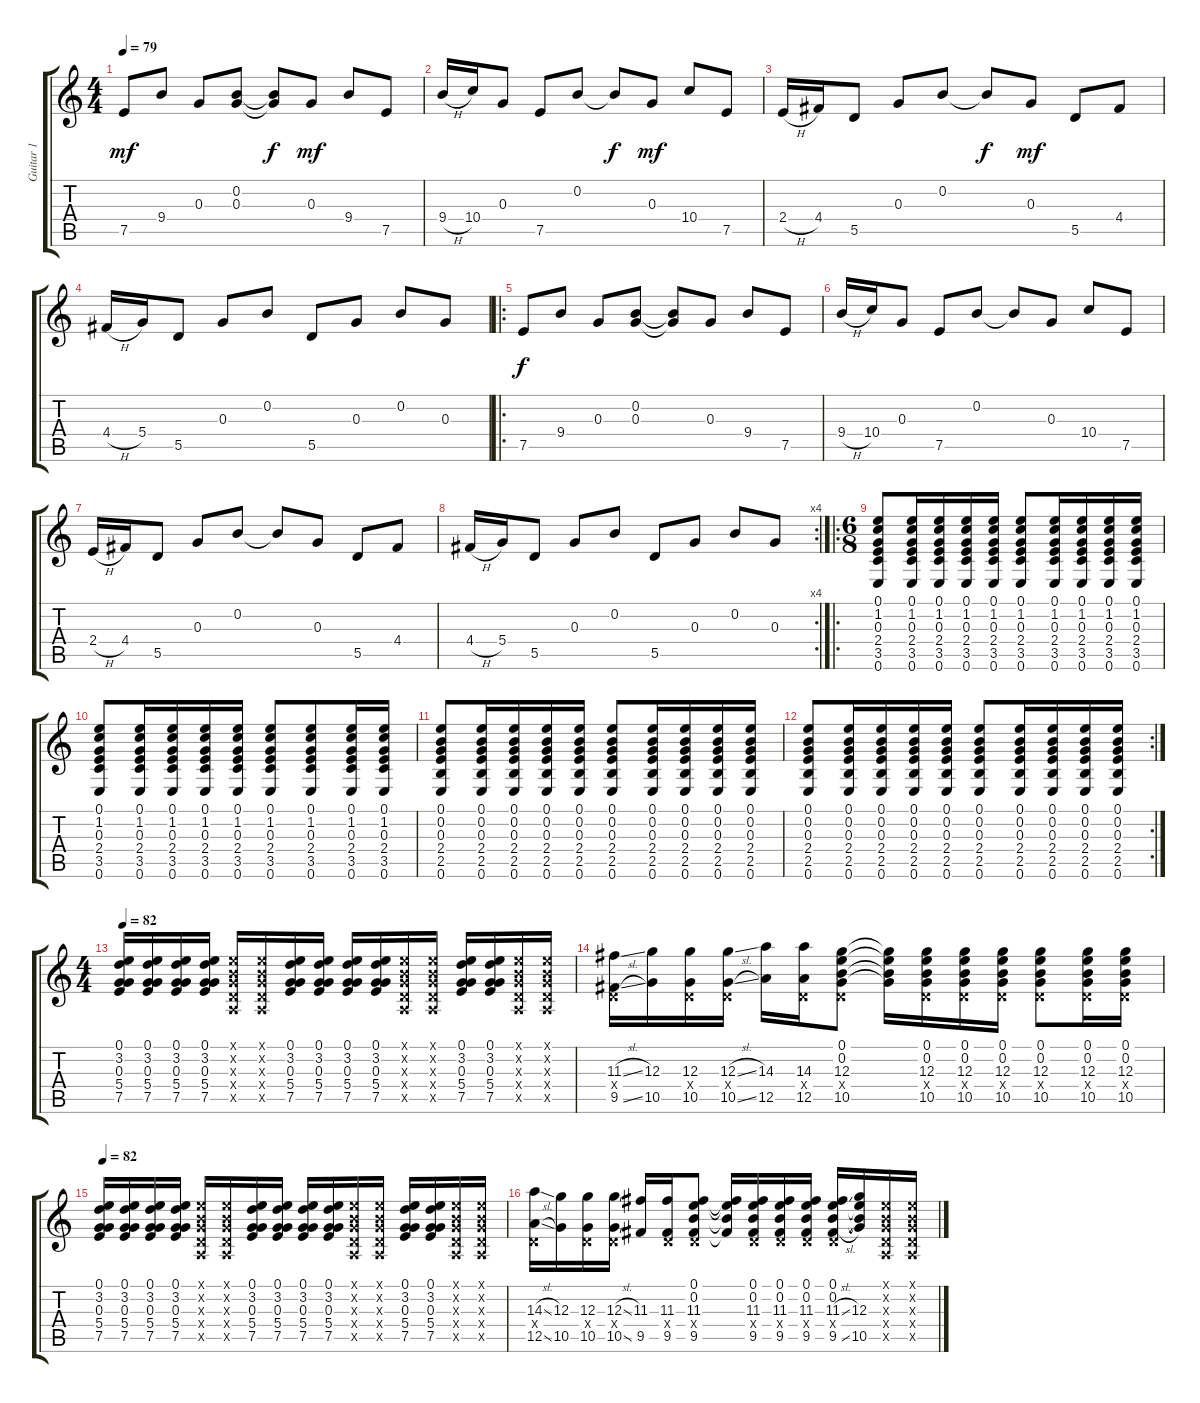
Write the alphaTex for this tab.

\track ("Guitar 1" "Guitar 1") {instrument acousticguitarsteel}
\staff {score tabs}
\tuning (E4 B3 G3 D3 A2 E2) {hide}
\ts (4 4)
\tempo 79
\clef g2
\ks c
7.5.8{dy mf instrument acousticguitarsteel} 9.4.8 0.3.8 (0.2 0.3).8 (0.2{t} 0.3{t}).8{dy f} 0.3.8{dy mf} 9.4.8 7.5.8 |
9.4{h}.16 10.4.16 0.3.8 7.5.8 0.2.8 0.2{t}.8{dy f} 0.3.8{dy mf} 10.4.8 7.5.8 |
2.4{h}.16 4.4.16 5.5.8 0.3.8 0.2.8 0.2{t}.8{dy f} 0.3.8{dy mf} 5.5.8 4.4.8 |
4.4{h}.16 5.4.16 5.5.8 0.3.8 0.2.8 5.5.8 0.3.8 0.2.8 0.3.8 |
\ro
7.5.8{dy f} 9.4.8 0.3.8 (0.2 0.3).8 (0.2{t} 0.3{t}).8 0.3.8 9.4.8 7.5.8 |
9.4{h}.16 10.4.16 0.3.8 7.5.8 0.2.8 0.2{t}.8 0.3.8 10.4.8 7.5.8 |
2.4{h}.16 4.4.16 5.5.8 0.3.8 0.2.8 0.2{t}.8 0.3.8 5.5.8 4.4.8 |
\rc 4
4.4{h}.16 5.4.16 5.5.8 0.3.8 0.2.8 5.5.8 0.3.8 0.2.8 0.3.8 |
\ro
\ts (6 8)
(0.1 1.2 0.3 2.4 3.5 0.6).8 (0.1 1.2 0.3 2.4 3.5 0.6).16 (0.1 1.2 0.3 2.4 3.5 0.6).16 (0.1 1.2 0.3 2.4 3.5 0.6).16 (0.1 1.2 0.3 2.4 3.5 0.6).16 (0.1 1.2 0.3 2.4 3.5 0.6).8 (0.1 1.2 0.3 2.4 3.5 0.6).16 (0.1 1.2 0.3 2.4 3.5 0.6).16 (0.1 1.2 0.3 2.4 3.5 0.6).16 (0.1 1.2 0.3 2.4 3.5 0.6).16 |
(0.1 1.2 0.3 2.4 3.5 0.6).8 (0.1 1.2 0.3 2.4 3.5 0.6).16 (0.1 1.2 0.3 2.4 3.5 0.6).16 (0.1 1.2 0.3 2.4 3.5 0.6).16 (0.1 1.2 0.3 2.4 3.5 0.6).16 (0.1 1.2 0.3 2.4 3.5 0.6).8 (0.1 1.2 0.3 2.4 3.5 0.6).8 (0.1 1.2 0.3 2.4 3.5 0.6).16 (0.1 1.2 0.3 2.4 3.5 0.6).16 |
(0.1 0.2 0.3 2.4 2.5 0.6).8 (0.1 0.2 0.3 2.4 2.5 0.6).16 (0.1 0.2 0.3 2.4 2.5 0.6).16 (0.1 0.2 0.3 2.4 2.5 0.6).16 (0.1 0.2 0.3 2.4 2.5 0.6).16 (0.1 0.2 0.3 2.4 2.5 0.6).8 (0.1 0.2 0.3 2.4 2.5 0.6).16 (0.1 0.2 0.3 2.4 2.5 0.6).16 (0.1 0.2 0.3 2.4 2.5 0.6).16 (0.1 0.2 0.3 2.4 2.5 0.6).16 |
\rc 2
(0.1 0.2 0.3 2.4 2.5 0.6).8 (0.1 0.2 0.3 2.4 2.5 0.6).16 (0.1 0.2 0.3 2.4 2.5 0.6).16 (0.1 0.2 0.3 2.4 2.5 0.6).16 (0.1 0.2 0.3 2.4 2.5 0.6).16 (0.1 0.2 0.3 2.4 2.5 0.6).8 (0.1 0.2 0.3 2.4 2.5 0.6).16 (0.1 0.2 0.3 2.4 2.5 0.6).16 (0.1 0.2 0.3 2.4 2.5 0.6).16 (0.1 0.2 0.3 2.4 2.5 0.6).16 |
\ts (4 4)
\tempo 82
(0.1 3.2 0.3 5.4 7.5).16 (0.1 3.2 0.3 5.4 7.5).16 (0.1 3.2 0.3 5.4 7.5).16 (0.1 3.2 0.3 5.4 7.5).16 (0.1{x} 0.2{x} 0.3{x} 0.4{x} 0.5{x}).16 (0.1{x} 0.2{x} 0.3{x} 0.4{x} 0.5{x}).16 (0.1 3.2 0.3 5.4 7.5).16 (0.1 3.2 0.3 5.4 7.5).16 (0.1 3.2 0.3 5.4 7.5).16 (0.1 3.2 0.3 5.4 7.5).16 (0.1{x} 0.2{x} 0.3{x} 0.4{x} 0.5{x}).16 (0.1{x} 0.2{x} 0.3{x} 0.4{x} 0.5{x}).16 (0.1 3.2 0.3 5.4 7.5).16 (0.1 3.2 0.3 5.4 7.5).16 (0.1{x} 0.2{x} 0.3{x} 0.4{x} 0.5{x}).16 (0.1{x} 0.2{x} 0.3{x} 0.4{x} 0.5{x}).16 |
(11.3{sl} 0.4{x} 9.5{sl}).16 (12.3 10.5).16 (12.3 0.4{x} 10.5).16 (12.3{sl} 0.4{x} 10.5{sl}).16 (14.3 12.5).16 (14.3 0.4{x} 12.5).16 (0.1 0.2 12.3 0.4{x} 10.5).8 (0.1{t} 0.2{t} 12.3{t} 10.5{t}).16 (0.1 0.2 12.3 0.4{x} 10.5).16 (0.1 0.2 12.3 0.4{x} 10.5).16 (0.1 0.2 12.3 0.4{x} 10.5).16 (0.1 0.2 12.3 0.4{x} 10.5).8 (0.1 0.2 12.3 0.4{x} 10.5).16 (0.1 0.2 12.3 0.4{x} 10.5).16 |
\tempo 82
(0.1 3.2 0.3 5.4 7.5).16 (0.1 3.2 0.3 5.4 7.5).16 (0.1 3.2 0.3 5.4 7.5).16 (0.1 3.2 0.3 5.4 7.5).16 (0.1{x} 0.2{x} 0.3{x} 0.4{x} 0.5{x}).16 (0.1{x} 0.2{x} 0.3{x} 0.4{x} 0.5{x}).16 (0.1 3.2 0.3 5.4 7.5).16 (0.1 3.2 0.3 5.4 7.5).16 (0.1 3.2 0.3 5.4 7.5).16 (0.1 3.2 0.3 5.4 7.5).16 (0.1{x} 0.2{x} 0.3{x} 0.4{x} 0.5{x}).16 (0.1{x} 0.2{x} 0.3{x} 0.4{x} 0.5{x}).16 (0.1 3.2 0.3 5.4 7.5).16 (0.1 3.2 0.3 5.4 7.5).16 (0.1{x} 0.2{x} 0.3{x} 0.4{x} 0.5{x}).16 (0.1{x} 0.2{x} 0.3{x} 0.4{x} 0.5{x}).16 |
(14.3{sl} 0.4{x} 12.5{sl}).16 (12.3 10.5).16 (12.3 0.4{x} 10.5).16 (12.3{sl} 0.4{x} 10.5{sl}).16 (11.3 9.5).16 (11.3 0.4{x} 9.5).16 (0.1 0.2 11.3 0.4{x} 9.5).8 (0.1{t} 0.2{t} 11.3{t} 9.5{t}).16 (0.1 0.2 11.3 0.4{x} 9.5).16 (0.1 0.2 11.3 0.4{x} 9.5).16 (0.1 0.2 11.3 0.4{x} 9.5).16 (0.1 0.2 11.3{sl} 0.4{x} 9.5{sl}).16 (0.1{t} 0.2{t} 12.3 10.5).16 (0.1{x} 0.2{x} 0.3{x} 0.4{x} 0.5{x}).16 (0.1{x} 0.2{x} 0.3{x} 0.4{x} 0.5{x}).16
